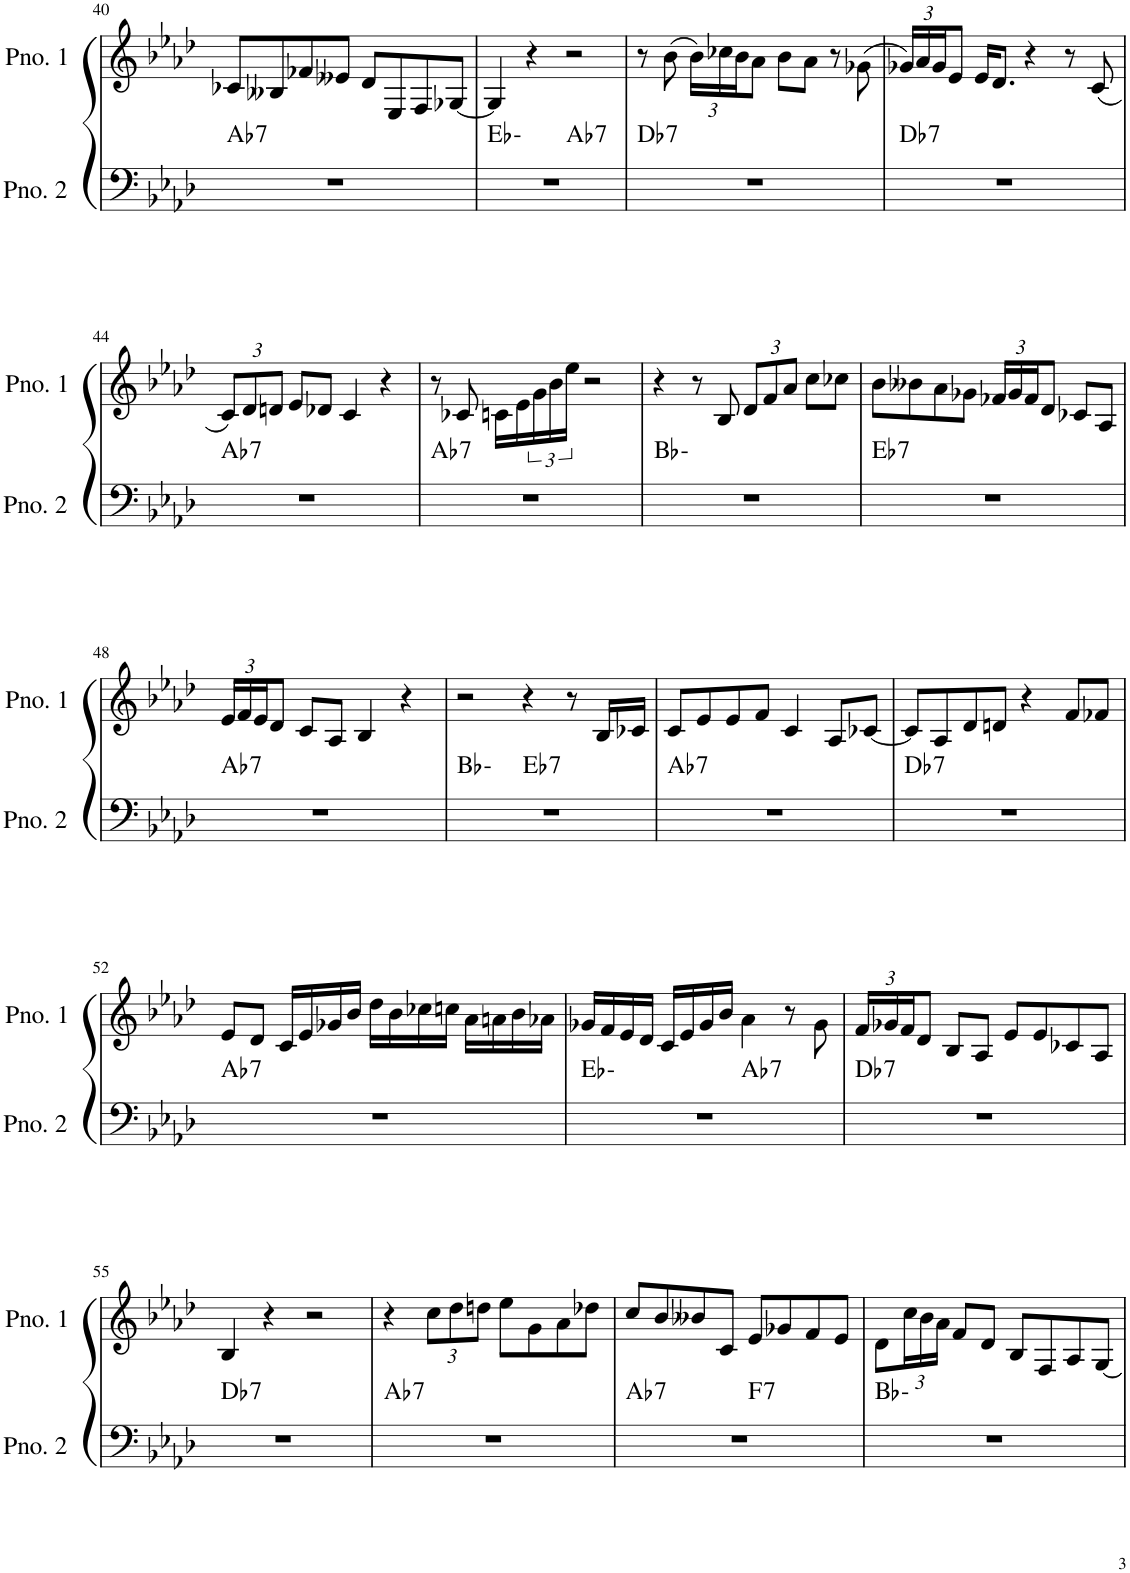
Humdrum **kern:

**kern	**harte	**kern
*part2	*part2	*part1
*staff2	*	*staff1
*I"ピアノ 2	*	*I"ピアノ 1
!!LO:PB:g=z
*clefF4	*	*clefG2
*k[b-e-a-d-]	*	*k[b-e-a-d-]
*M4/4	*	*M4/4
=40	=40	=40
!	!LO:H:kt=7	!
1r	Ab:7	8c-X/L
.	.	8B--X/
.	.	8f-X/
.	.	8e--X/J
.	.	8d-/L
.	.	8E-/
.	.	8F/
.	.	[8G-X/J
=41	=41	=41
*^	*	*
1r	2ryy	Eb:min	4G-/]
.	.	.	4r
!	!	!LO:H:kt=7	!
.	2ryy	Ab:7	2r
=42	=42	=42	=42
!	!	!LO:H:kt=7	!
*v	*v	*	*
1r	Db:7	8r
.	.	(8b-\
*	*	*Xbrackettup
.	.	24b-\LL)
.	.	24cc-X\
.	.	24b-\J
.	.	8a-\J
.	.	8b-\L
.	.	8a-\J
.	.	8r
.	.	(8g-X\
=43	=43	=43
!	!LO:H:kt=7	!
1r	Db:7	24g-X/LL)
.	.	24a-/
.	.	24g-/J
.	.	8e-/J
.	.	16e-/KL
.	.	8.d-/J
.	.	4r
.	.	8r
.	.	(8c/
!!LO:LB:g=z
=44	=44	=44
!	!LO:H:kt=7	!
1r	Ab:7	12c/L)
.	.	12d-/
.	.	12dn/J
.	.	8e-/L
.	.	8d-X/J
.	.	4c/
.	.	4r
=45	=45	=45
!	!LO:H:kt=7	!
1r	Ab:7	8r
.	.	8c-X/
.	.	16cn\LL
.	.	16e-\
*	*	*brackettup
.	.	24g\
.	.	24b-\
.	.	24ee-\JJ
.	.	2r
=46	=46	=46
1r	Bb:min	4r
.	.	8r
.	.	8B-/
*	*	*Xbrackettup
.	.	12d-/L
.	.	12f/
.	.	12a-/J
.	.	8cc\L
.	.	8cc-X\J
=47	=47	=47
!	!LO:H:kt=7	!
1r	Eb:7	8b-\L
.	.	8b--X\
.	.	8a-\
.	.	8g-X\J
.	.	24f-X/LL
.	.	24g-/
.	.	24f-/J
.	.	8d-/J
.	.	8c-X/L
.	.	8A-/J
!!LO:LB:g=z
=48	=48	=48
!	!LO:H:kt=7	!
1r	Ab:7	24e-/LL
.	.	24f/
.	.	24e-/J
.	.	8d-/J
.	.	8c/L
.	.	8A-/J
.	.	4B-/
.	.	4r
=49	=49	=49
*^	*	*
1r	2ryy	Bb:min	2r
!	!	!LO:H:kt=7	!
.	2ryy	Eb:7	4r
.	.	.	8r
.	.	.	16B-/LL
.	.	.	16c-X/JJ
=50	=50	=50	=50
!	!	!LO:H:kt=7	!
*v	*v	*	*
1r	Ab:7	8c/L
.	.	8e-/
.	.	8e-/
.	.	8f/J
.	.	4c/
.	.	8A-/L
.	.	[8c-X/J
=51	=51	=51
!	!LO:H:kt=7	!
1r	Db:7	8c-/L]
.	.	8A-/
.	.	8d-/
.	.	8dn/J
.	.	4r
.	.	8f/L
.	.	8f-X/J
!!LO:LB:g=z
=52	=52	=52
!	!LO:H:kt=7	!
1r	Ab:7	8e-/L
.	.	8d-/J
.	.	16c/LL
.	.	16e-/
.	.	16g-X/
.	.	16b-/JJ
.	.	16dd-\LL
.	.	16b-\
.	.	16cc-X\
.	.	16ccn\JJ
.	.	16a-\LL
.	.	16an\
.	.	16b-\
.	.	16a-X\JJ
=53	=53	=53
*^	*	*
1r	2ryy	Eb:min	16g-X/LL
.	.	.	16f/
.	.	.	16e-/
.	.	.	16d-/JJ
.	.	.	16c/LL
.	.	.	16e-/
.	.	.	16g-/
.	.	.	16b-/JJ
!	!	!LO:H:kt=7	!
.	2ryy	Ab:7	4a-\
.	.	.	8r
.	.	.	8g-\
=54	=54	=54	=54
!	!	!LO:H:kt=7	!
*v	*v	*	*
1r	Db:7	24f/LL
.	.	24g-X/
.	.	24f/J
.	.	8d-/J
.	.	8B-/L
.	.	8A-/J
.	.	8e-/L
.	.	8e-/
.	.	8c-X/
.	.	8A-/J
!!LO:LB:g=z
=55	=55	=55
!	!LO:H:kt=7	!
1r	Db:7	4B-/
.	.	4r
.	.	2r
=56	=56	=56
!	!LO:H:kt=7	!
1r	Ab:7	4r
.	.	12cc\L
.	.	12dd-\
.	.	12ddn\J
.	.	8ee-\L
.	.	8g\
.	.	8a-\
.	.	8dd-X\J
=57	=57	=57
!	!LO:H:kt=7	!
*^	*	*
1r	2ryy	Ab:7	8cc/L
.	.	.	8b-/
.	.	.	8b--X/
.	.	.	8c/J
!	!	!LO:H:kt=7	!
.	2ryy	F:7	8e-/L
.	.	.	8g-X/
.	.	.	8f/
.	.	.	8e-/J
*v	*v	*	*
=58	=58	=58
1r	Bb:min	8d-\L
.	.	24cc\L
.	.	24b-\
.	.	24a-\JJ
.	.	8f/L
.	.	8d-/J
.	.	8B-/L
.	.	8F/
.	.	8A-/
.	.	[8G/J
=	=	=
*-	*-	*-
